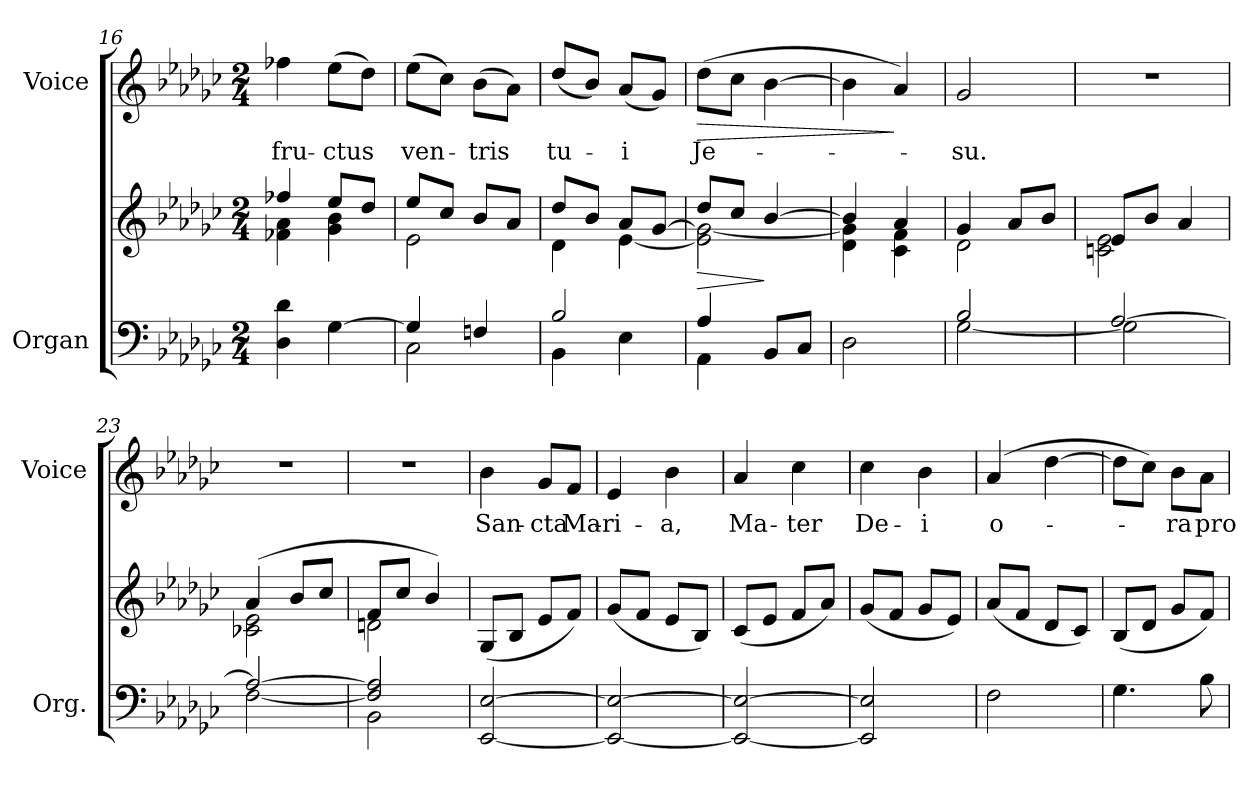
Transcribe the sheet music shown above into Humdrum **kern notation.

**kern	**kern	**dynam	**kern	**text	**dynam
*part2	*part2	*part2	*part1	*part1	*part1
*staff3	*staff2	*staff2/3	*staff1	*staff1	*staff1
*I"Organ	*	*	*I"Voice	*	*
*I'Org.	*	*	*I'Voice	*	*
*clefF4	*clefG2	*	*clefG2	*	*
*k[b-e-a-d-g-c-]	*k[b-e-a-d-g-c-]	*	*k[b-e-a-d-g-c-]	*	*
*G-:	*G-:	*	*G-:	*	*
*M2/4	*M2/4	*	*M2/4	*	*
=16	=16	=16	=16	=16	=16
*	*^	*	*	*	*
!	!	!	!	!	!LO:LY:b:color=#000000	!
4D-i\ 4d-i	4ff-Xi/	4f-Xi\ 4a-i	.	4ff-Xi\	fru-	.
!	!	!	!	!	!LO:LY:b:color=#000000	!
[4G-i\	8ee-i/L	4g-i\ 4b-i	.	(8ee-i\L	-ctus	.
.	8dd-i/J	.	.	8dd-i\J)	.	.
=17	=17	=17	=17	=17	=17	=17
*^	*	*	*	*	*	*
!	!	!	!	!	!	!LO:LY:b:color=#000000	!
4G-i/]	2C-i\	8ee-i/L	2e-i\	.	(8ee-i\L	ven-	.
.	.	8cc-i/J	.	.	8cc-i\J)	.	.
!	!	!	!	!	!	!LO:LY:b:color=#000000	!
4Fni/	.	8b-i/L	.	.	(8b-i\L	-tris	.
.	.	8a-i/J	.	.	8a-i\J)	.	.
=18	=18	=18	=18	=18	=18	=18	=18
!	!	!	!	!	!	!LO:LY:b:color=#000000	!
2B-i/	4BB-i\	8dd-i/L	4d-i\	.	(8dd-i/L	tu-	.
.	.	8b-i/J	.	.	8b-i/J)	.	.
!	!	!	!	!	!	!LO:LY:b:color=#000000	!
.	4E-i\	8a-i/L	[4e-i\	.	(8a-i/L	-i	.
.	.	[8g-i/J	.	.	8g-i/J)	.	.
!!LO:LB:g=z
=19	=19	=19	=19	=19	=19	=19	=19
!	!	!	!	!LO:HP:b	!	!	!
!	!	!	!	!	!	!LO:LY:b:color=#000000	!LO:HP:b
4A-i/	4AA-i\	8dd-i/L	2e-i\] 2g-i_	>	(8dd-i\L	Je-	>
.	.	8cc-i/J	.	.	8cc-i\J	.	.
8BB-i/L	4ryy	[4b-i/	.	]	[4b-i\	.	.
8C-i/J	.	.	.	.	.	.	.
*v	*v	*	*	*	*	*	*
=20	=20	=20	=20	=20	=20	=20
2D-i\	4b-i/]	4d-i\ 4g-i]	.	4b-i\]	.	.
.	4a-i/	4c-i\ 4fi	.	4a-i/)	.	]
=21	=21	=21	=21	=21	=21	=21
*^	*	*	*	*	*	*
!	!	!	!	!	!	!LO:LY:b:color=#000000	!
2B-i/	[2G-i\	4g-i/	2d-i\	.	2g-i/	-su.	.
.	.	8a-i/L	.	.	.	.	.
.	.	8b-i/J	.	.	.	.	.
=22	=22	=22	=22	=22	=22	=22	=22
!	!	!	!	!	!LO:N:vis=1	!	!
[2A-i/	2G-i\]	8e-i/L	2cni\ 2e-i	.	2r	.	.
.	.	8b-i/J	.	.	.	.	.
.	.	4a-i/	.	.	.	.	.
=23	=23	=23	=23	=23	=23	=23	=23
!	!	!	!	!	!LO:N:vis=1	!	!
2A-i/_	[2Fi\	(4a-i/	2c-Xi\ 2e-i	.	2r	.	.
.	.	8b-i/L	.	.	.	.	.
.	.	8cc-i/J	.	.	.	.	.
=24	=24	=24	=24	=24	=24	=24	=24
!	!	!	!	!	!LO:N:vis=1	!	!
2Fi/] 2A-i]	2BB-i\	8fi/L	2dni\	.	2r	.	.
.	.	8cc-i/J	.	.	.	.	.
.	.	4b-i/)	.	.	.	.	.
*v	*v	*	*	*	*	*	*
*	*v	*v	*	*	*	*
=25	=25	=25	=25	=25	=25
!	!	!	!	!LO:LY:b:color=#000000	!
[2EE-i/ [2E-i	(8G-i/L	.	4b-i\	San-	.
.	8B-i/J	.	.	.	.
!	!	!	!	!LO:LY:b:color=#000000	!
.	8e-i/L	.	8g-i/L	-cta	.
!	!	!	!	!LO:LY:b:color=#000000	!
.	8fi/J)	.	8fi/J	Ma-	.
=26	=26	=26	=26	=26	=26
!	!	!	!	!LO:LY:b:color=#000000	!
2EE-i/_ 2E-i_	(8g-i/L	.	4e-i/	-ri-	.
.	8fi/J	.	.	.	.
!	!	!	!	!LO:LY:b:color=#000000	!
.	8e-i/L	.	4b-i\	-a,	.
.	8B-i/J)	.	.	.	.
=27	=27	=27	=27	=27	=27
!	!	!	!	!LO:LY:b:color=#000000	!
2EE-i/_ 2E-i_	(8c-i/L	.	4a-i/	Ma-	.
.	8e-i/J	.	.	.	.
!	!	!	!	!LO:LY:b:color=#000000	!
.	8fi/L	.	4cc-i\	-ter	.
.	8a-i/J)	.	.	.	.
!!LO:LB:g=z
=28	=28	=28	=28	=28	=28
!	!	!	!	!LO:LY:b:color=#000000	!
2EE-i/] 2E-i]	(8g-i/L	.	4cc-i\	De-	.
.	8fi/J	.	.	.	.
!	!	!	!	!LO:LY:b:color=#000000	!
.	8g-i/L	.	4b-i\	-i	.
.	8e-i/J)	.	.	.	.
=29	=29	=29	=29	=29	=29
!	!	!	!	!LO:LY:b:color=#000000	!
2Fi\	(8a-i/L	.	(4a-i/	o-	.
.	8fi/J	.	.	.	.
.	8d-i/L	.	[4dd-i\	.	.
.	8c-i/J)	.	.	.	.
=30	=30	=30	=30	=30	=30
4.G-i\	(8B-i/L	.	8dd-i\L]	.	.
.	8d-i/J	.	8cc-i\J)	.	.
!	!	!	!	!LO:LY:b:color=#000000	!
.	8g-i/L	.	8b-i\L	-ra	.
!	!	!	!	!LO:LY:b:color=#000000	!
8B-i\	8fi/J)	.	8a-i\J	pro	.
=	=	=	=	=	=
*-	*-	*-	*-	*-	*-
